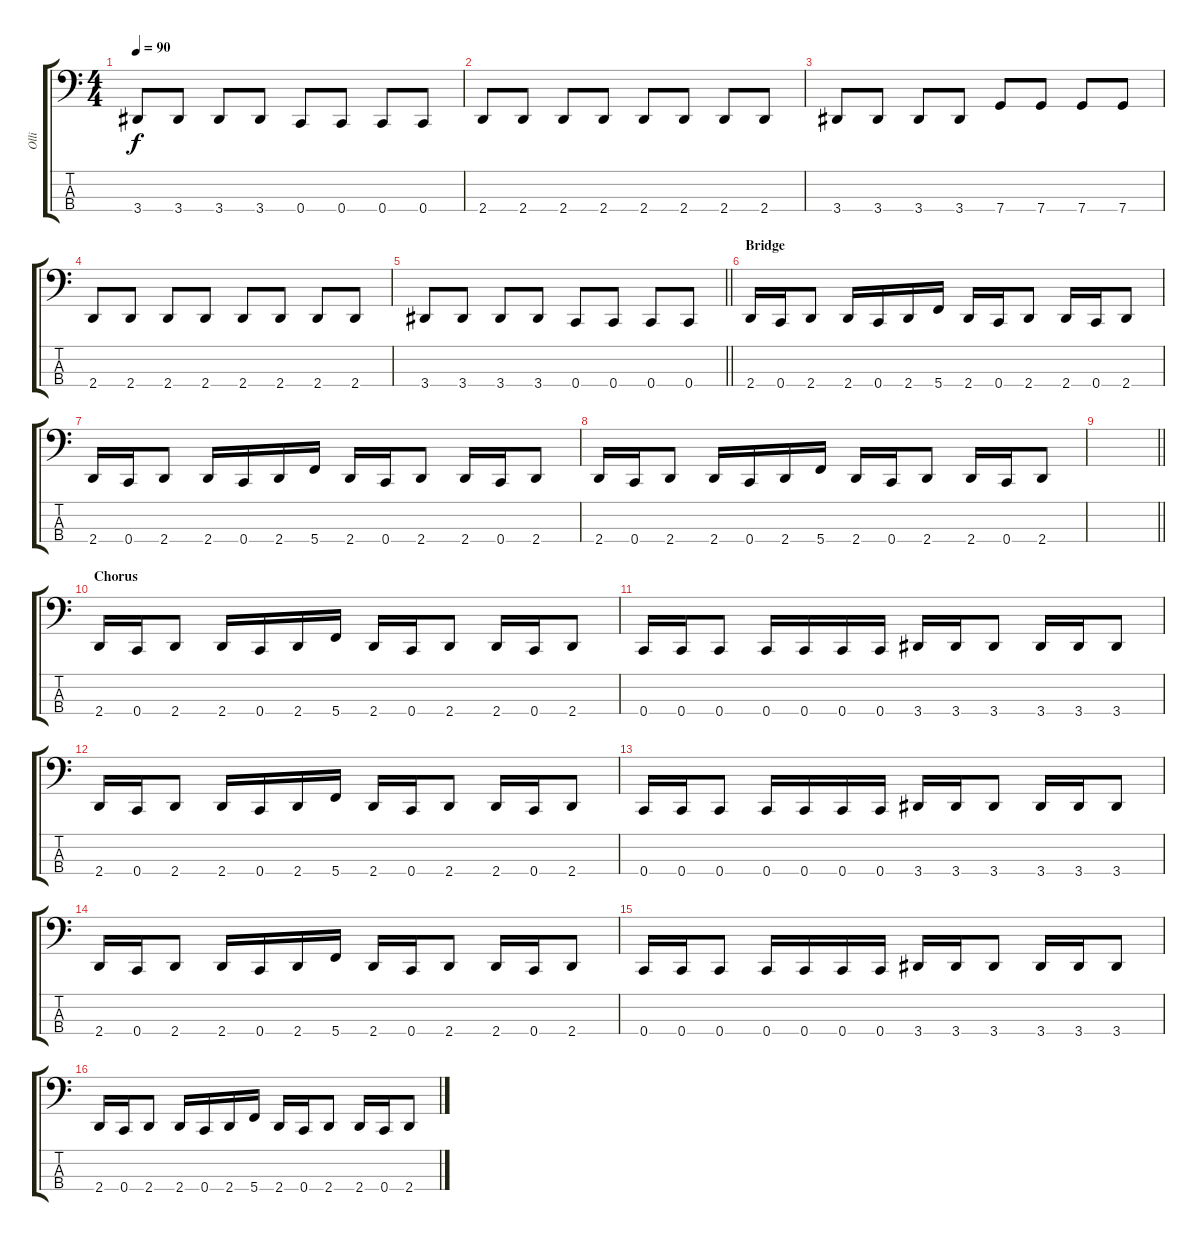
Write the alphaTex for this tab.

\track ("Olli" "Olli") {instrument electricbasspick}
\staff {score tabs}
\tuning (F2 C2 G1 C1) {hide}
\ts (4 4)
\tempo 90
\clef f4
\ks c
3.4.8{dy f} 3.4.8 3.4.8 3.4.8 0.4.8 0.4.8 0.4.8 0.4.8 |
2.4.8 2.4.8 2.4.8 2.4.8 2.4.8 2.4.8 2.4.8 2.4.8 |
3.4.8 3.4.8 3.4.8 3.4.8 7.4.8 7.4.8 7.4.8 7.4.8 |
2.4.8 2.4.8 2.4.8 2.4.8 2.4.8 2.4.8 2.4.8 2.4.8 |
\barLineRight lightlight
3.4.8 3.4.8 3.4.8 3.4.8 0.4.8 0.4.8 0.4.8 0.4.8 |
\section ("" "Bridge")
2.4.16 0.4.16 2.4.8 2.4.16 0.4.16 2.4.16 5.4.16 2.4.16 0.4.16 2.4.8 2.4.16 0.4.16 2.4.8 |
2.4.16 0.4.16 2.4.8 2.4.16 0.4.16 2.4.16 5.4.16 2.4.16 0.4.16 2.4.8 2.4.16 0.4.16 2.4.8 |
2.4.16 0.4.16 2.4.8 2.4.16 0.4.16 2.4.16 5.4.16 2.4.16 0.4.16 2.4.8 2.4.16 0.4.16 2.4.8 |
\barLineRight lightlight
|
\section ("" "Chorus")
2.4.16 0.4.16 2.4.8 2.4.16 0.4.16 2.4.16 5.4.16 2.4.16 0.4.16 2.4.8 2.4.16 0.4.16 2.4.8 |
0.4.16 0.4.16 0.4.8 0.4.16 0.4.16 0.4.16 0.4.16 3.4.16 3.4.16 3.4.8 3.4.16 3.4.16 3.4.8 |
2.4.16 0.4.16 2.4.8 2.4.16 0.4.16 2.4.16 5.4.16 2.4.16 0.4.16 2.4.8 2.4.16 0.4.16 2.4.8 |
0.4.16 0.4.16 0.4.8 0.4.16 0.4.16 0.4.16 0.4.16 3.4.16 3.4.16 3.4.8 3.4.16 3.4.16 3.4.8 |
2.4.16 0.4.16 2.4.8 2.4.16 0.4.16 2.4.16 5.4.16 2.4.16 0.4.16 2.4.8 2.4.16 0.4.16 2.4.8 |
0.4.16 0.4.16 0.4.8 0.4.16 0.4.16 0.4.16 0.4.16 3.4.16 3.4.16 3.4.8 3.4.16 3.4.16 3.4.8 |
2.4.16 0.4.16 2.4.8 2.4.16 0.4.16 2.4.16 5.4.16 2.4.16 0.4.16 2.4.8 2.4.16 0.4.16 2.4.8
